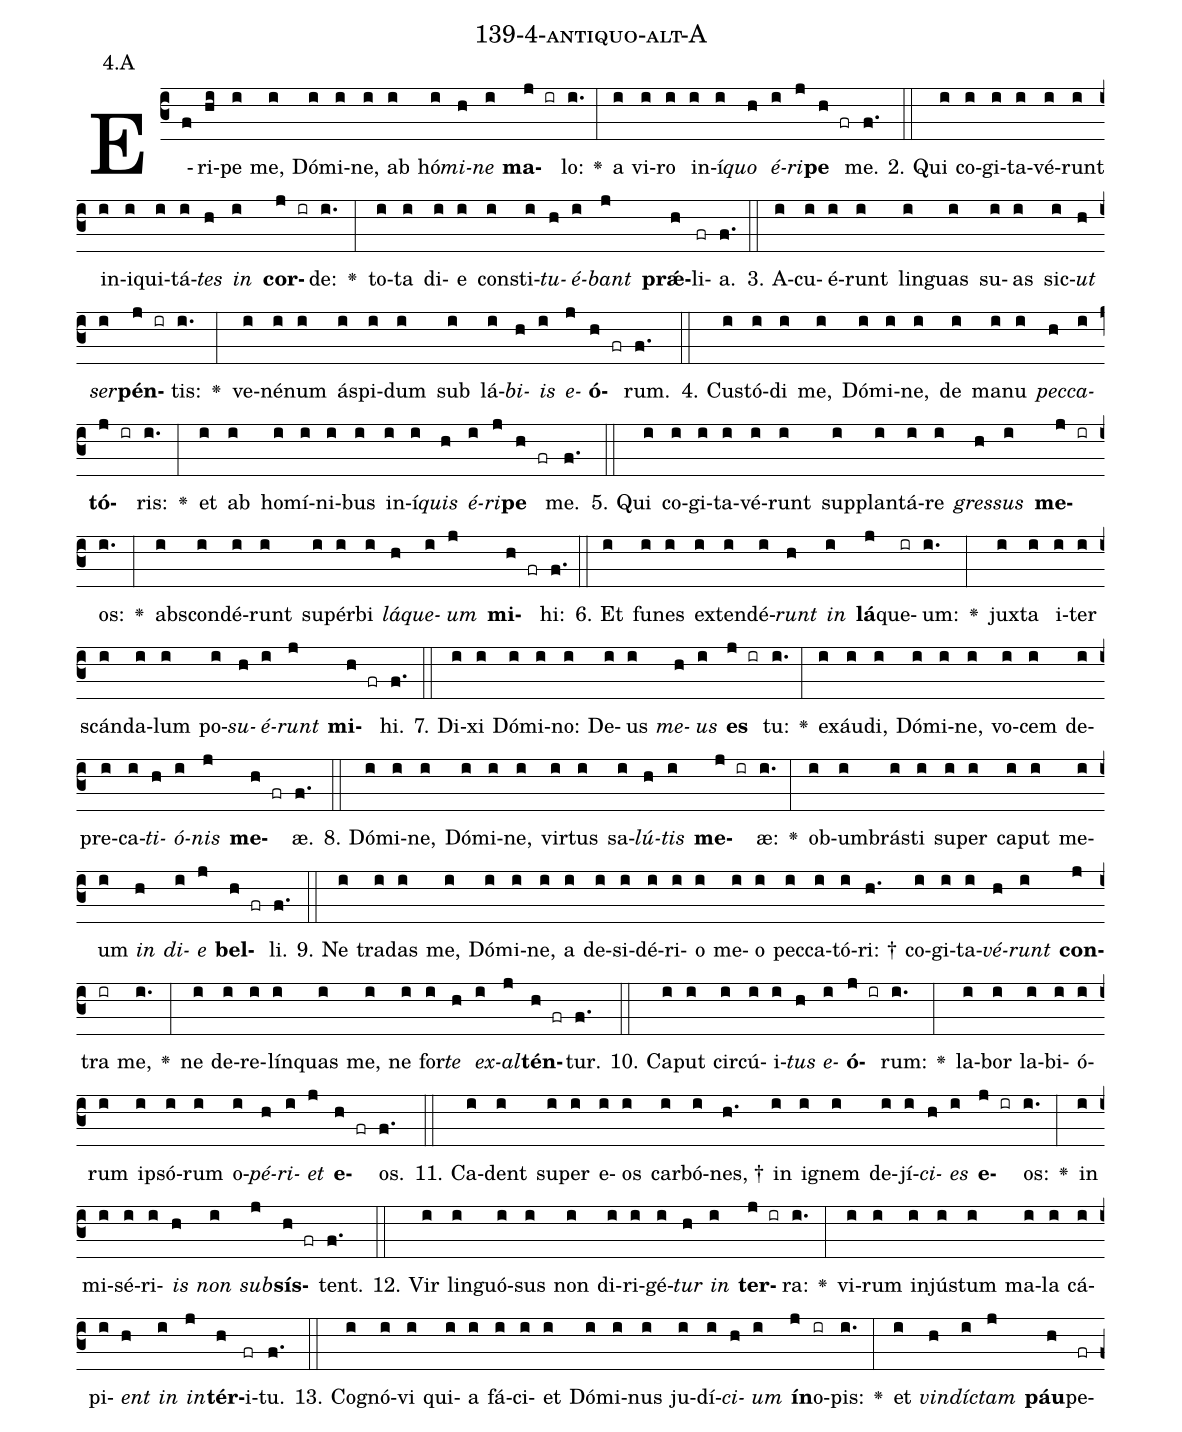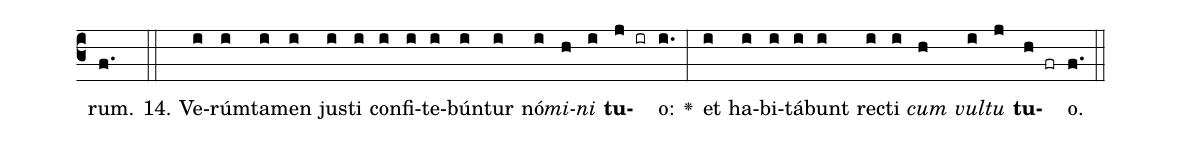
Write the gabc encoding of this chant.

name: 139-4-antiquo-alt-A;
annotation: 4.A;
%%
(c3)E(f)ri(hi)pe(i) me,(i) Dó(i)mi(i)ne,(i) ab(i) hó(i)<i>mi</i>(h)<i>ne</i>(i) <b>ma</b>(j ir)lo:(i.) <v>\greheightstar</v>(:) a(i) vi(i)ro(i) in(i)í(i)<i>quo</i>(h) <i>é</i>(i)<i>ri</i>(j)<b>pe</b>(h fr) me.(f.) (::)
2. Qui(i) co(i)gi(i)ta(i)vé(i)runt(i) in(i)i(i)qui(i)tá(i)<i>tes</i>(h) <i>in</i>(i) <b>cor</b>(j ir)de:(i.) <v>\greheightstar</v>(:) to(i)ta(i) di(i)e(i) con(i)sti(i)<i>tu</i>(h)<i>é</i>(i)<i>bant</i>(j) <b>prǽ</b>(h)li(fr)a.(f.) (::)
3. A(i)cu(i)é(i)runt(i) lin(i)guas(i) su(i)as(i) sic(i)<i>ut</i>(h) <i>ser</i>(i)<b>pén</b>(j ir)tis:(i.) <v>\greheightstar</v>(:) ve(i)né(i)num(i) ás(i)pi(i)dum(i) sub(i) lá(i)<i>bi</i>(h)<i>is</i>(i) <i>e</i>(j)<b>ó</b>(h fr)rum.(f.) (::)
4. Cus(i)tó(i)di(i) me,(i) Dó(i)mi(i)ne,(i) de(i) ma(i)nu(i) <i>pec</i>(h)<i>ca</i>(i)<b>tó</b>(j ir)ris:(i.) <v>\greheightstar</v>(:) et(i) ab(i) ho(i)mí(i)ni(i)bus(i) in(i)í(i)<i>quis</i>(h) <i>é</i>(i)<i>ri</i>(j)<b>pe</b>(h fr) me.(f.) (::)
5. Qui(i) co(i)gi(i)ta(i)vé(i)runt(i) sup(i)plan(i)tá(i)re(i) <i>gres</i>(h)<i>sus</i>(i) <b>me</b>(j ir)os:(i.) <v>\greheightstar</v>(:) abs(i)con(i)dé(i)runt(i) su(i)pér(i)bi(i) <i>lá</i>(h)<i>que</i>(i)<i>um</i>(j) <b>mi</b>(h fr)hi:(f.) (::)
6. Et(i) fu(i)nes(i) ex(i)ten(i)dé(i)<i>runt</i>(h) <i>in</i>(i) <b>lá</b>(j)que(ir)um:(i.) <v>\greheightstar</v>(:) jux(i)ta(i) i(i)ter(i) scán(i)da(i)lum(i) po(i)<i>su</i>(h)<i>é</i>(i)<i>runt</i>(j) <b>mi</b>(h fr)hi.(f.) (::)
7. Di(i)xi(i) Dó(i)mi(i)no:(i) De(i)us(i) <i>me</i>(h)<i>us</i>(i) <b>es</b>(j ir) tu:(i.) <v>\greheightstar</v>(:) ex(i)áu(i)di,(i) Dó(i)mi(i)ne,(i) vo(i)cem(i) de(i)pre(i)ca(i)<i>ti</i>(h)<i>ó</i>(i)<i>nis</i>(j) <b>me</b>(h fr)æ.(f.) (::)
8. Dó(i)mi(i)ne,(i) Dó(i)mi(i)ne,(i) vir(i)tus(i) sa(i)<i>lú</i>(h)<i>tis</i>(i) <b>me</b>(j ir)æ:(i.) <v>\greheightstar</v>(:) ob(i)um(i)brás(i)ti(i) su(i)per(i) ca(i)put(i) me(i)um(i) <i>in</i>(h) <i>di</i>(i)<i>e</i>(j) <b>bel</b>(h fr)li.(f.) (::)
9. Ne(i) tra(i)das(i) me,(i) Dó(i)mi(i)ne,(i) a(i) de(i)si(i)dé(i)ri(i)o(i) me(i)o(i) pec(i)ca(i)tó(i)ri: †(h.) co(i)gi(i)ta(i)<i>vé</i>(h)<i>runt</i>(i) <b>con</b>(j)tra(ir) me,(i.) <v>\greheightstar</v>(:) ne(i) de(i)re(i)lín(i)quas(i) me,(i) ne(i) for(i)<i>te</i>(h) <i>ex</i>(i)<i>al</i>(j)<b>tén</b>(h fr)tur.(f.) (::)
10. Ca(i)put(i) cir(i)cú(i)i(i)<i>tus</i>(h) <i>e</i>(i)<b>ó</b>(j ir)rum:(i.) <v>\greheightstar</v>(:) la(i)bor(i) la(i)bi(i)ó(i)rum(i) ip(i)só(i)rum(i) o(i)<i>pé</i>(h)<i>ri</i>(i)<i>et</i>(j) <b>e</b>(h fr)os.(f.) (::)
11. Ca(i)dent(i) su(i)per(i) e(i)os(i) car(i)bó(i)nes, †(h.) in(i) i(i)gnem(i) de(i)jí(i)<i>ci</i>(h)<i>es</i>(i) <b>e</b>(j ir)os:(i.) <v>\greheightstar</v>(:) in(i) mi(i)sé(i)ri(i)<i>is</i>(h) <i>non</i>(i) <i>sub</i>(j)<b>sís</b>(h fr)tent.(f.) (::)
12. Vir(i) lin(i)guó(i)sus(i) non(i) di(i)ri(i)gé(i)<i>tur</i>(h) <i>in</i>(i) <b>ter</b>(j ir)ra:(i.) <v>\greheightstar</v>(:) vi(i)rum(i) in(i)jús(i)tum(i) ma(i)la(i) cá(i)pi(i)<i>ent</i>(h) <i>in</i>(i) <i>in</i>(j)<b>tér</b>(h)i(fr)tu.(f.) (::)
13. Co(i)gnó(i)vi(i) qui(i)a(i) fá(i)ci(i)et(i) Dó(i)mi(i)nus(i) ju(i)dí(i)<i>ci</i>(h)<i>um</i>(i) <b>ín</b>(j)o(ir)pis:(i.) <v>\greheightstar</v>(:) et(i) <i>vin</i>(h)<i>díc</i>(i)<i>tam</i>(j) <b>páu</b>(h)pe(fr)rum.(f.) (::)
14. Ve(i)rúm(i)ta(i)men(i) jus(i)ti(i) con(i)fi(i)te(i)bún(i)tur(i) nó(i)<i>mi</i>(h)<i>ni</i>(i) <b>tu</b>(j ir)o:(i.) <v>\greheightstar</v>(:) et(i) ha(i)bi(i)tá(i)bunt(i) rec(i)ti(i) <i>cum</i>(h) <i>vul</i>(i)<i>tu</i>(j) <b>tu</b>(h fr)o.(f.) (::)
